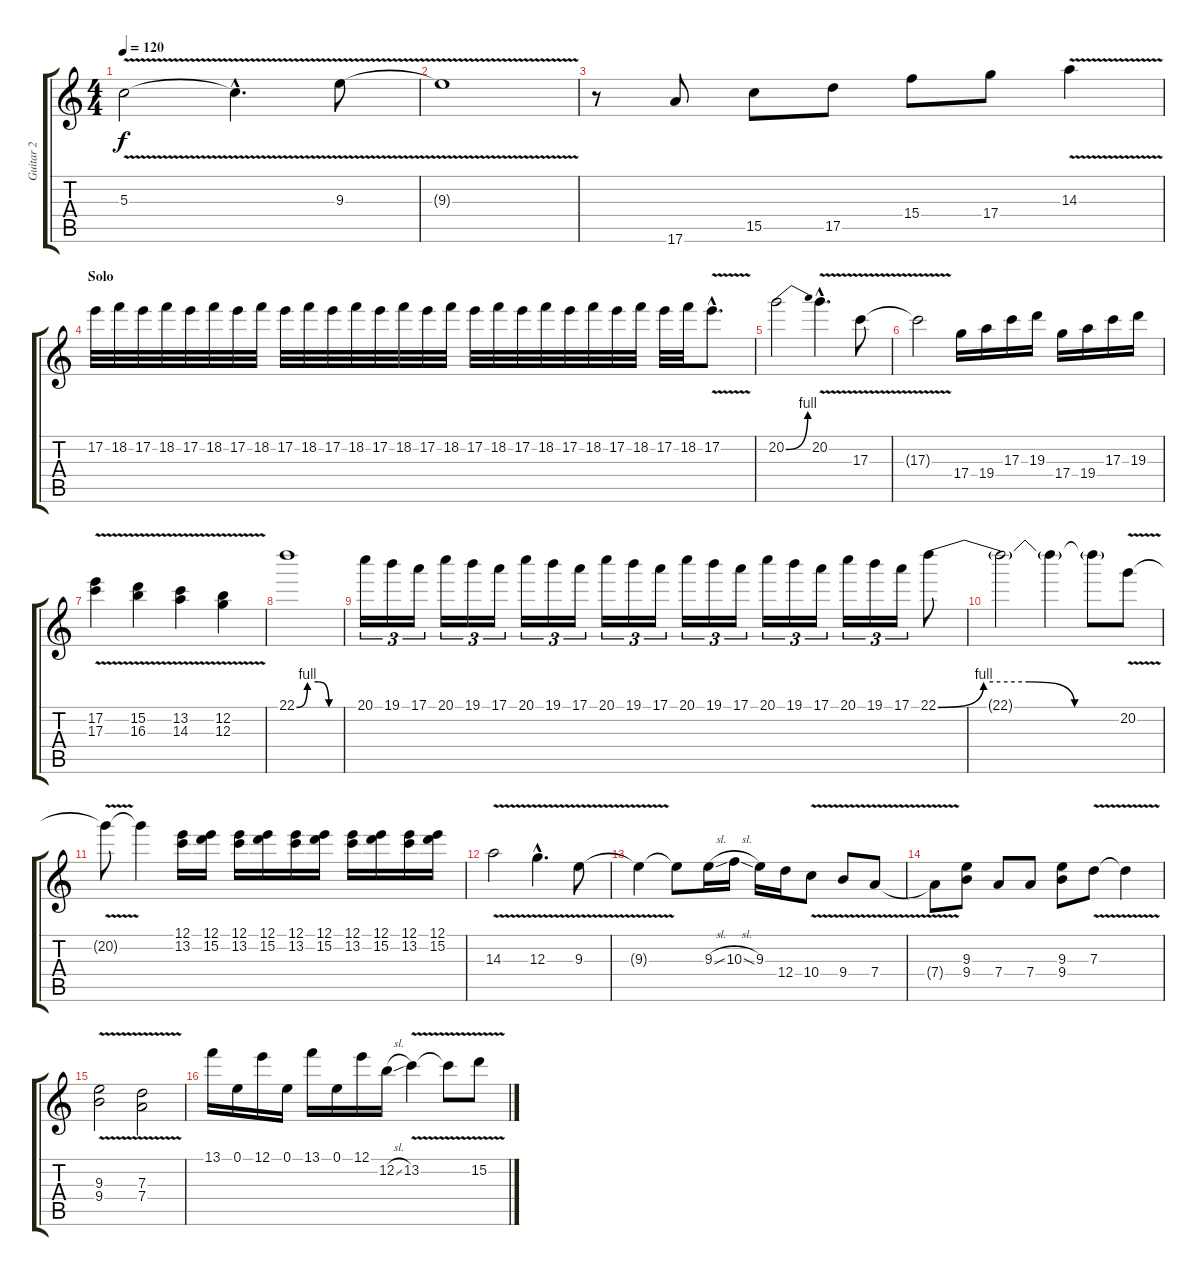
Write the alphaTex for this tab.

\track ("Guitar 2" "Guitar 2") {instrument distortionguitar}
\staff {score tabs}
\tuning (E4 B3 G3 D3 A2 E2) {hide}
\ts (4 4)
\tempo 120
\clef g2
\ks c
5.3{v}.2{dy f} 5.3{hac t}.4{d} 9.3{v}.8 |
9.3{t}.1 |
r.8 17.6.8 15.5.8 17.5.8 15.4.8 17.4.8 14.3{v}.4 |
\section ("" "Solo")
17.2.32 18.2.32 17.2.32 18.2.32 17.2.32 18.2.32 17.2.32 18.2.32 17.2.32 18.2.32 17.2.32 18.2.32 17.2.32 18.2.32 17.2.32 18.2.32 17.2.32 18.2.32 17.2.32 18.2.32 17.2.32 18.2.32 17.2.32 18.2.32 17.2.32 18.2.32 17.2{v hac}.8{d} |
20.2{be (bend 0 0 60 4)}.2 20.2{v hac}.4{d} 17.3{v}.8 |
17.3{t}.2 17.4.16 19.4.16 17.3.16 19.3.16 17.4.16 19.4.16 17.3.16 19.3.16 |
(17.2{v} 17.3{v}).4 (15.2{v} 16.3{v}).4 (13.2{v} 14.3{v}).4 (12.2{v} 12.3{v}).4 |
22.1{be (custom 0 0 15 4 30 4 45 0 60 0)}.1 |
20.1.16{tu (3 2)} 19.1.16{tu (3 2)} 17.1.16{tu (3 2)} 20.1.16{tu (3 2)} 19.1.16{tu (3 2)} 17.1.16{tu (3 2)} 20.1.16{tu (3 2)} 19.1.16{tu (3 2)} 17.1.16{tu (3 2)} 20.1.16{tu (3 2)} 19.1.16{tu (3 2)} 17.1.16{tu (3 2)} 20.1.16{tu (3 2)} 19.1.16{tu (3 2)} 17.1.16{tu (3 2)} 20.1.16{tu (3 2)} 19.1.16{tu (3 2)} 17.1.16{tu (3 2)} 20.1.16{tu (3 2)} 19.1.16{tu (3 2)} 17.1.16{tu (3 2)} 22.1{be (custom 0 0 15 4 30 4 45 0 60 0)}.8 |
22.1{t}.2 22.1{t}.4 22.1{t}.8 20.2{v}.8 |
20.2{t}.8 20.2{t}.4 (12.1 13.2).16 (12.1 15.2).16 (12.1 13.2).16 (12.1 15.2).16 (12.1 13.2).16 (12.1 15.2).16 (12.1 13.2).16 (12.1 15.2).16 (12.1 13.2).16 (12.1 15.2).16 |
14.3{v}.2 12.3{v hac}.4{d} 9.3{v}.8 |
9.3{t}.4 9.3{t}.8 9.3{sl}.16 10.3{sl}.16 9.3.16 12.4.16 10.4{v}.8 9.4{v}.8 7.4{v}.8 |
7.4{t}.8 (9.3 9.4).8 7.4.8 7.4.8 (9.3 9.4).8 7.3{v}.8 7.3{t}.4 |
(9.3{v} 9.4{v}).2 (7.3{v} 7.4{v}).2 |
13.1.16 0.1.16 12.1.16 0.1.16 13.1.16 0.1.16 12.1.16 12.2{sl}.16 13.2{v}.4 13.2{t}.8 15.2{v}.8
